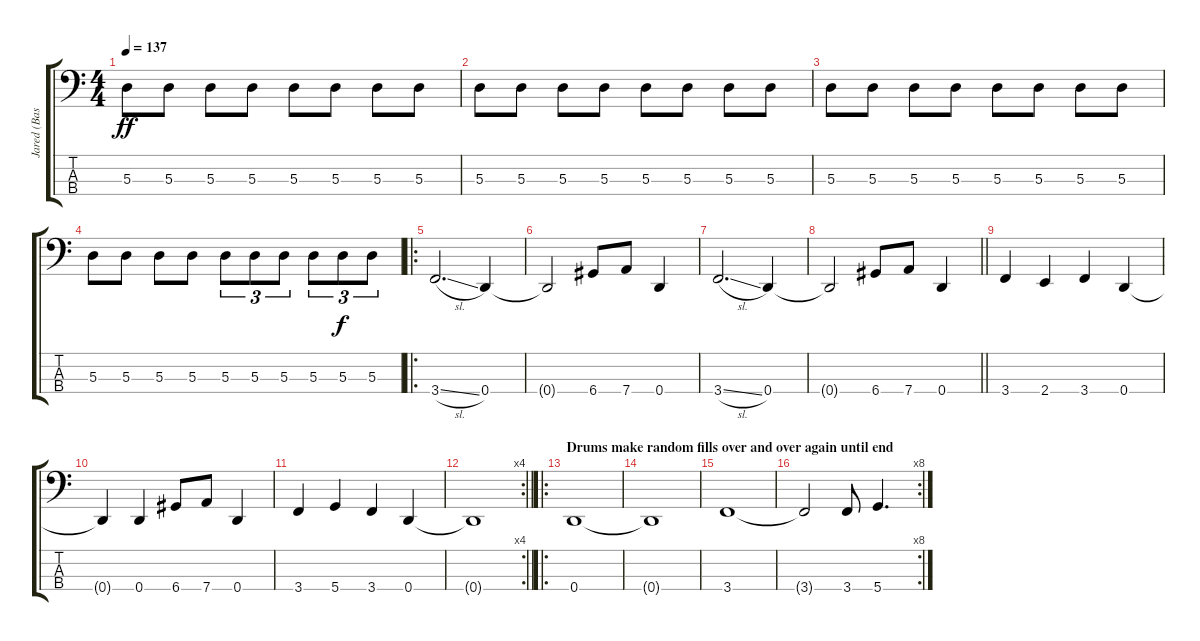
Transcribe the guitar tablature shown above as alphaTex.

\track ("Jared (Bass)" "Jared (Bas") {instrument electricbassfinger}
\staff {score tabs}
\tuning (G2 D2 A1 D1) {hide}
\ts (4 4)
\tempo 137
\clef f4
\ks c
5.3.8{dy ff} 5.3.8 5.3.8 5.3.8 5.3.8 5.3.8 5.3.8 5.3.8 |
5.3.8 5.3.8 5.3.8 5.3.8 5.3.8 5.3.8 5.3.8 5.3.8 |
5.3.8 5.3.8 5.3.8 5.3.8 5.3.8 5.3.8 5.3.8 5.3.8 |
5.3.8 5.3.8 5.3.8 5.3.8 5.3.8{tu (3 2)} 5.3.8{tu (3 2)} 5.3.8{tu (3 2)} 5.3.8{tu (3 2)} 5.3.8{tu (3 2) dy f} 5.3.8{tu (3 2)} |
\ro
3.4{sl}.2{d} 0.4.4 |
0.4{t}.2 6.4.8 7.4.8 0.4.4 |
3.4{sl}.2{d} 0.4.4 |
\barLineRight lightlight
0.4{t}.2 6.4.8 7.4.8 0.4.4 |
3.4.4 2.4.4 3.4.4 0.4.4 |
0.4{t}.4 0.4.4 6.4.8 7.4.8 0.4.4 |
3.4.4 5.4.4 3.4.4 0.4.4 |
\rc 4
\barLineRight lightlight
0.4{t}.1 |
\ro
\section ("" "Drums make random fills over and over again until end")
0.4.1 |
0.4{t}.1 |
3.4.1 |
\rc 8
3.4{t}.2 3.4.8 5.4.4{d}
